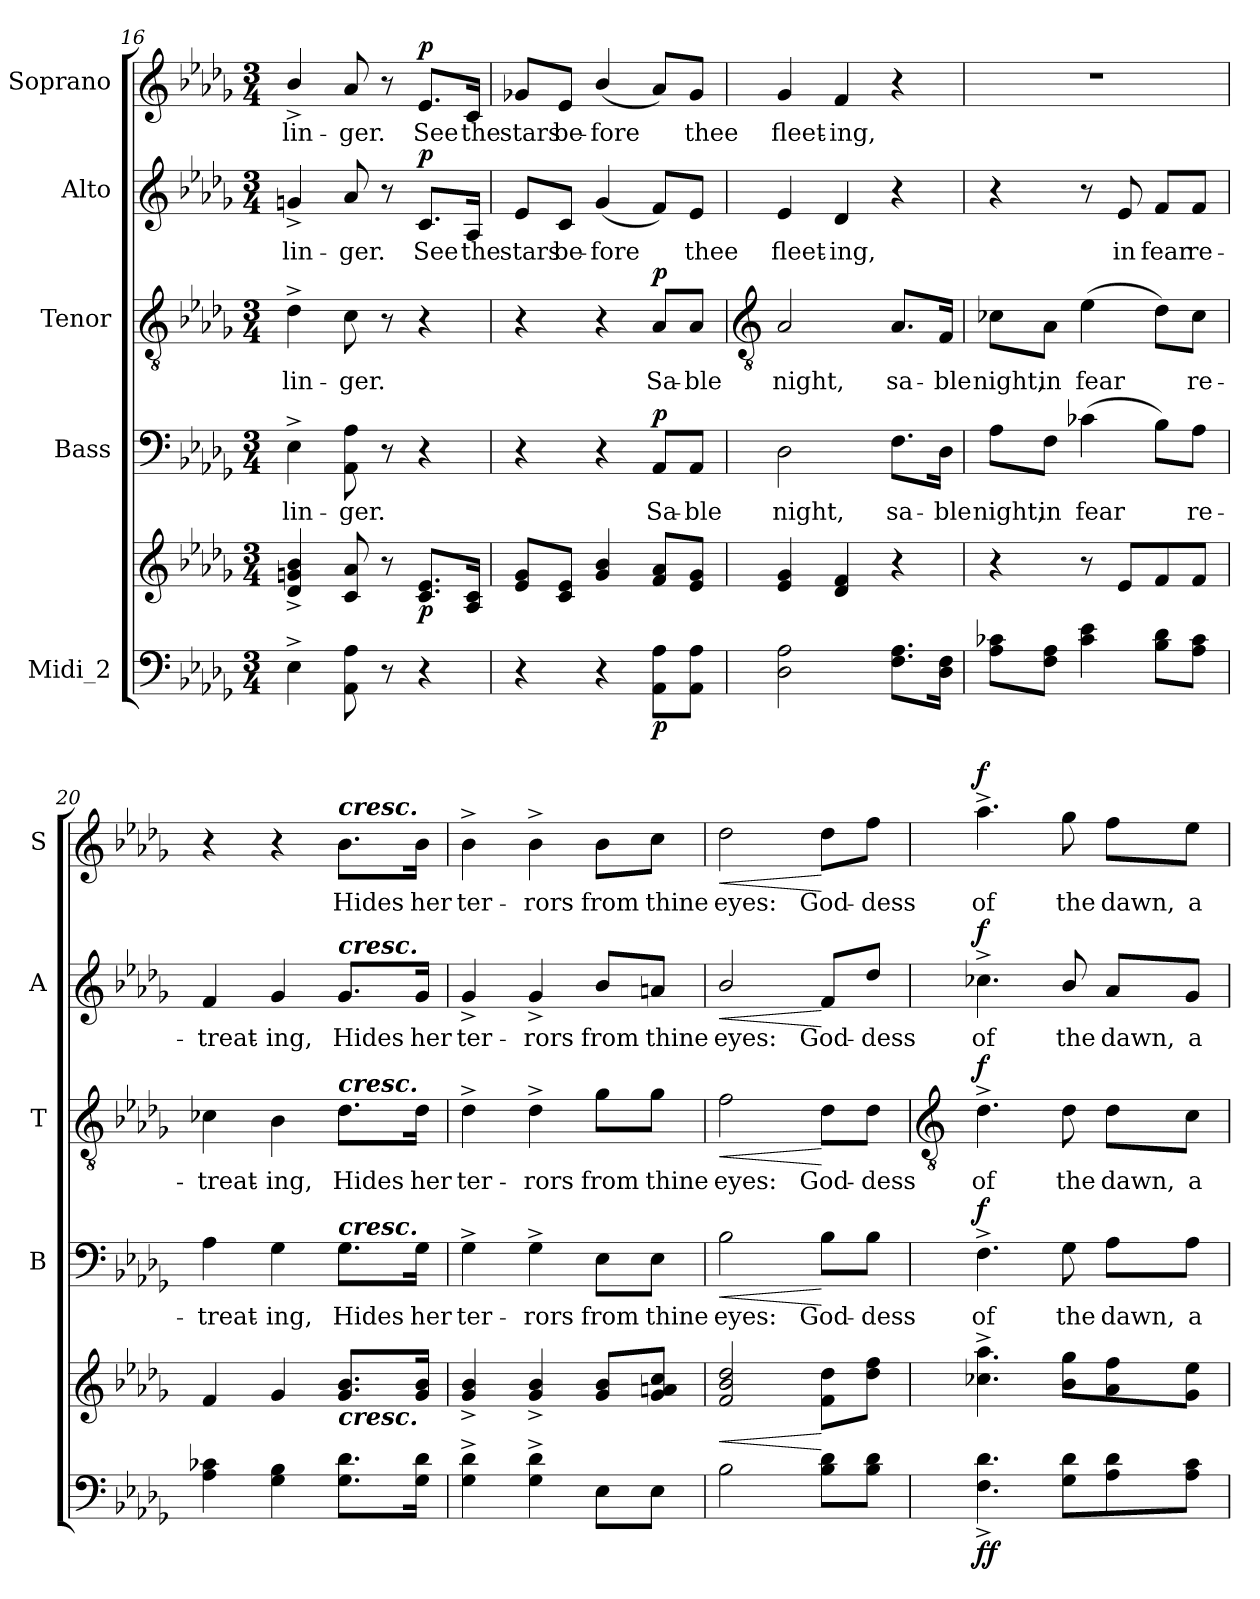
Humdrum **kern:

**kern	**kern	**dynam	**kern	**text	**dynam	**kern	**text	**dynam	**kern	**text	**dynam	**kern	**text	**dynam
*part5	*part5	*part5	*part4	*part4	*part4	*part3	*part3	*part3	*part2	*part2	*part2	*part1	*part1	*part1
*staff6	*staff5	*staff5/6	*staff4	*staff4	*staff4	*staff3	*staff3	*staff3	*staff2	*staff2	*staff2	*staff1	*staff1	*staff1
*I"Midi_2	*	*	*I"Bass	*	*	*I"Tenor	*	*	*I"Alto	*	*	*I"Soprano	*	*
*	*	*	*I'B	*	*	*I'T	*	*	*I'A	*	*	*I'S	*	*
*clefF4	*clefG2	*	*clefF4	*	*	*clefGv2	*	*	*clefG2	*	*	*clefG2	*	*
*k[b-e-a-d-g-]	*k[b-e-a-d-g-]	*	*k[b-e-a-d-g-]	*	*	*k[b-e-a-d-g-]	*	*	*k[b-e-a-d-g-]	*	*	*k[b-e-a-d-g-]	*	*
*D-:	*D-:	*	*D-:	*	*	*D-:	*	*	*D-:	*	*	*D-:	*	*
*M3/4	*M3/4	*	*M3/4	*	*	*M3/4	*	*	*M3/4	*	*	*M3/4	*	*
=16	=16	=16	=16	=16	=16	=16	=16	=16	=16	=16	=16	=16	=16	=16
!	!	!	!	!LO:LY:b	!	!	!LO:LY:b	!	!	!LO:LY:b	!	!	!LO:LY:b	!
4E-^	4d-^ 4gn^ 4b-^	.	4E-^	lin-	.	4d-^	lin-	.	4gn^	lin-	.	4b-^/	lin-	.
!	!	!	!	!LO:LY:b	!	!	!LO:LY:b	!	!	!LO:LY:b	!	!	!LO:LY:b	!
8AA- 8A-	8c 8a-	.	8AA- 8A-	-ger.	.	8c	-ger.	.	8a-	-ger.	.	8a-	-ger.	.
8r	8r	.	8r	.	.	8r	.	.	8r	.	.	8r	.	.
!	!	!LO:DY:b	!	!	!	!	!	!	!	!LO:LY:b	!LO:DY:b	!	!LO:LY:b	!LO:DY:b
4r	8.c 8.e-L	p	4r	.	.	4r	.	.	8.c/L	See	p	8.e-/L	See	p
!	!	!	!	!	!	!	!	!	!	!LO:LY:b	!	!	!LO:LY:b	!
.	16A- 16cJ	.	.	.	.	.	.	.	16A-/Jk	the	.	16c/Jk	the	.
=17	=17	=17	=17	=17	=17	=17	=17	=17	=17	=17	=17	=17	=17	=17
!	!	!	!	!	!	!	!	!	!	!LO:LY:b	!	!	!LO:LY:b	!
4r	8e- 8g-L	.	4r	.	.	4r	.	.	8e-/L	stars	.	8g-X/L	stars	.
!	!	!	!	!	!	!	!	!	!	!LO:LY:b	!	!	!LO:LY:b	!
.	8c 8e-J	.	.	.	.	.	.	.	8c/J	be-	.	8e-/J	be-	.
!	!	!	!	!	!	!	!	!	!	!LO:LY:b	!	!	!LO:LY:b	!
4r	4g- 4b-	.	4r	.	.	4r	.	.	(<4g-	-fore	.	(<4b-/	-fore	.
!	!	!LO:DY:b=2	!	!LO:LY:b	!LO:DY:b	!	!LO:LY:b	!LO:DY:b	!	!	!	!	!	!
8AA- 8A-L	8f 8a-L	p	8AA-/L	Sa-	p	8A-/L	Sa-	p	8f/L)	.	.	8a-/L)	.	.
!	!	!	!	!LO:LY:b	!	!	!LO:LY:b	!	!	!LO:LY:b	!	!	!LO:LY:b	!
8AA- 8A-J	8e- 8g-J	.	8AA-/J	-ble	.	8A-/J	-ble	.	8e-/J	thee	.	8g-/J	thee	.
!!LO:LB:g=z
=18	=18	=18	=18	=18	=18	=18	=18	=18	=18	=18	=18	=18	=18	=18
*	*	*	*	*	*	*clefGv2	*	*	*	*	*	*	*	*
!	!	!	!	!LO:LY:b	!	!	!LO:LY:b	!	!	!LO:LY:b	!	!	!LO:LY:b	!
2D- 2A-	4e- 4g-	.	2D-	night,	.	2A-	night,	.	4e-	fleet-	.	4g-	fleet-	.
!	!	!	!	!	!	!	!	!	!	!LO:LY:b	!	!	!LO:LY:b	!
.	4d- 4f	.	.	.	.	.	.	.	4d-	-ing,	.	4f	-ing,	.
!	!	!	!	!LO:LY:b	!	!	!LO:LY:b	!	!	!	!	!	!	!
8.F 8.A-L	4r	.	8.F\L	sa-	.	8.A-/L	sa-	.	4r	.	.	4r	.	.
!	!	!	!	!LO:LY:b	!	!	!LO:LY:b	!	!	!	!	!	!	!
16D- 16FJ	.	.	16D-\Jk	-ble	.	16F/Jk	-ble	.	.	.	.	.	.	.
=19	=19	=19	=19	=19	=19	=19	=19	=19	=19	=19	=19	=19	=19	=19
!	!	!	!	!LO:LY:b	!	!	!LO:LY:b	!	!	!	!	!LO:N:vis=1	!	!
8A- 8c-XL	4r	.	8A-\L	night,	.	8c-X\L	night,	.	4r	.	.	2.r	.	.
!	!	!	!	!LO:LY:b	!	!	!LO:LY:b	!	!	!	!	!	!	!
8F 8A-J	.	.	8F\J	in	.	8A-\J	in	.	.	.	.	.	.	.
!	!	!	!	!LO:LY:b	!	!	!LO:LY:b	!	!	!	!	!	!	!
4c- 4e-	8r	.	(>4c-X	fear	.	(>4e-	fear	.	8r	.	.	.	.	.
!	!	!	!	!	!	!	!	!	!	!LO:LY:b	!	!	!	!
.	8e-L	.	.	.	.	.	.	.	8e-	in	.	.	.	.
!	!	!	!	!	!	!	!	!	!	!LO:LY:b	!	!	!	!
8B- 8d-L	8f	.	8B-\L)	.	.	8d-\L)	.	.	8f/L	fear	.	.	.	.
!	!	!	!	!LO:LY:b	!	!	!LO:LY:b	!	!	!LO:LY:b	!	!	!	!
8A- 8c-J	8fJ	.	8A-\J	re-	.	8c-\J	re-	.	8f/J	re-	.	.	.	.
=20	=20	=20	=20	=20	=20	=20	=20	=20	=20	=20	=20	=20	=20	=20
!	!	!	!	!LO:LY:b	!	!	!LO:LY:b	!	!	!LO:LY:b	!	!	!	!
4A- 4c-X	4f	.	4A-	-treat-	.	4c-X	-treat-	.	4f	-treat-	.	4r	.	.
!	!	!	!	!LO:LY:b	!	!	!LO:LY:b	!	!	!LO:LY:b	!	!	!	!
4G- 4B-	4g-	.	4G-	-ing,	.	4B-	-ing,	.	4g-	-ing,	.	4r	.	.
!	!	!	!	!	!	!	!	!	!	!	!	!LO:TX:a:Bi:t=cresc.	!	!
!	!	!	!	!	!	!	!	!	!LO:TX:a:Bi:t=cresc.	!	!	!	!	!
!	!	!	!	!	!	!LO:TX:a:Bi:t=cresc.	!	!	!	!	!	!	!	!
!	!	!	!LO:TX:a:Bi:t=cresc.	!	!	!	!	!	!	!	!	!	!	!
!	!LO:TX:b:Bi:t=cresc.	!	!	!	!	!	!	!	!	!	!	!	!	!
!	!	!	!	!LO:LY:b	!	!	!LO:LY:b	!	!	!LO:LY:b	!	!	!LO:LY:b	!
8.G- 8.d-L	8.g- 8.b-L	.	8.G-\L	Hides	.	8.d-\L	Hides	.	8.g-/L	Hides	.	8.b-\L	Hides	.
!	!	!	!	!LO:LY:b	!	!	!LO:LY:b	!	!	!LO:LY:b	!	!	!LO:LY:b	!
16G- 16d-J	16g- 16b-J	.	16G-\Jk	her	.	16d-\Jk	her	.	16g-/Jk	her	.	16b-\Jk	her	.
=21	=21	=21	=21	=21	=21	=21	=21	=21	=21	=21	=21	=21	=21	=21
!	!	!	!	!LO:LY:b	!	!	!LO:LY:b	!	!	!LO:LY:b	!	!	!LO:LY:b	!
4G-^ 4d-^	4g-^ 4b-^	.	4G-^	ter-	.	4d-^	ter-	.	4g-^	ter-	.	4b-^	ter-	.
!	!	!	!	!LO:LY:b	!	!	!LO:LY:b	!	!	!LO:LY:b	!	!	!LO:LY:b	!
4G-^ 4d-^	4g-^ 4b-^	.	4G-^	-rors	.	4d-^	-rors	.	4g-^	-rors	.	4b-^	-rors	.
!	!	!	!	!LO:LY:b	!	!	!LO:LY:b	!	!	!LO:LY:b	!	!	!LO:LY:b	!
8E-L	8g-/ 8b-/L	.	8E-\L	from	.	8g-\L	from	.	8b-/L	from	.	8b-\L	from	.
!	!	!	!	!LO:LY:b	!	!	!LO:LY:b	!	!	!LO:LY:b	!	!	!LO:LY:b	!
8E-J	8g- 8an 8ccJ	.	8E-\J	thine	.	8g-\J	thine	.	8an/J	thine	.	8cc\J	thine	.
=22	=22	=22	=22	=22	=22	=22	=22	=22	=22	=22	=22	=22	=22	=22
!	!	!LO:HP:b	!	!LO:LY:b	!LO:HP:b	!	!LO:LY:b	!LO:HP:b	!	!LO:LY:b	!LO:HP:b	!	!LO:LY:b	!LO:HP:b
2B-	2f/ 2b-/ 2dd-/	<	2B-	eyes:	<	2f	eyes:	<	2b-/	eyes:	<	2dd-	eyes:	<
!	!	!	!	!LO:LY:b	!	!	!LO:LY:b	!	!	!LO:LY:b	!	!	!LO:LY:b	!
8B- 8d-L	8f 8dd-L	[	8B-\L	God-	[	8d-\L	God-	[	8f/L	God-	[	8dd-\L	God-	[
!	!	!	!	!LO:LY:b	!	!	!LO:LY:b	!	!	!LO:LY:b	!	!	!LO:LY:b	!
8B- 8d-J	8dd- 8ffJ	.	8B-\J	-dess	.	8d-\J	-dess	.	8dd-/J	-dess	.	8ff\J	-dess	.
!!LO:LB:g=z
=23	=23	=23	=23	=23	=23	=23	=23	=23	=23	=23	=23	=23	=23	=23
*	*	*	*	*	*	*clefGv2	*	*	*	*	*	*	*	*
*	*^	*	*	*	*	*	*	*	*	*	*	*	*	*
!LO:N:vis=1	!	!LO:N:vis=1	!LO:DY:b=2	!	!LO:LY:b	!	!	!LO:LY:b	!	!	!LO:LY:b	!	!	!LO:LY:b	!
*^	*	*	*	*	*	*	*	*	*	*	*	*	*	*	*
!	!	!	!	!LO:DY:n=1:b	!	!	!LO:DY:b	!	!	!LO:DY:b	!	!	!LO:DY:b	!	!	!LO:DY:b
2.ryy	4.F\^ 4.d-\^	4.cc-X\^ 4.aa-\^	2.ryy	f f	4.F^	of	f	4.d-^	of	f	4.cc-X^	of	f	4.aa-^	of	f
!	!	!	!	!	!	!LO:LY:b	!	!	!LO:LY:b	!	!	!LO:LY:b	!	!	!LO:LY:b	!
.	8G-\ 8d-\L	8b-\ 8gg-\L	.	.	8G-	the	.	8d-	the	.	8b-/	the	.	8gg-	the	.
!	!	!	!	!	!	!LO:LY:b	!	!	!LO:LY:b	!	!	!LO:LY:b	!	!	!LO:LY:b	!
.	8A-\ 8d-\	8a-\ 8ff\	.	.	8A-\L	dawn,	.	8d-\L	dawn,	.	8a-/L	dawn,	.	8ff\L	dawn,	.
!	!	!	!	!	!	!LO:LY:b	!	!	!LO:LY:b	!	!	!LO:LY:b	!	!	!LO:LY:b	!
.	8A-\ 8c\J	8g-\ 8ee-\J	.	.	8A-\J	a-	.	8c\J	a-	.	8g-/J	a-	.	8ee-\J	a-	.
*v	*v	*	*	*	*	*	*	*	*	*	*	*	*	*	*	*
*	*v	*v	*	*	*	*	*	*	*	*	*	*	*	*	*
=	=	=	=	=	=	=	=	=	=	=	=	=	=	=
*-	*-	*-	*-	*-	*-	*-	*-	*-	*-	*-	*-	*-	*-	*-
